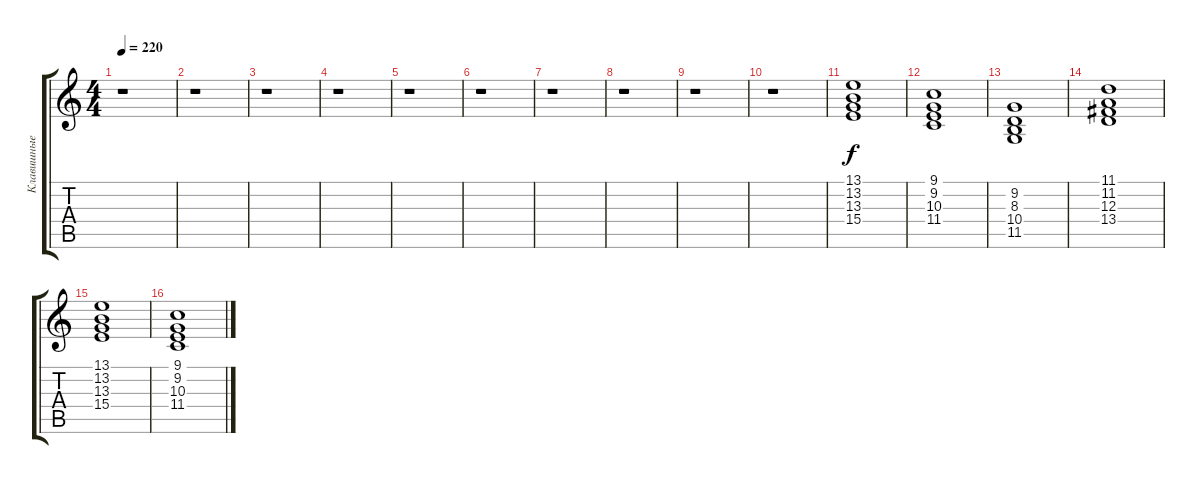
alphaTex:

\track ("Клавишные ( left )" "Клавишные ") {instrument stringensemble1}
\staff {score tabs}
\tuning (Eb4 Bb3 Gb3 Db3 Ab2 Eb2) {hide}
\ts (4 4)
\tempo 220
\clef g2
\ks c
r.1{dy f} |
r.1 |
r.1 |
r.1 |
r.1 |
r.1 |
r.1 |
r.1 |
r.1 |
r.1 |
(13.1 13.2 13.3 15.4).1 |
(9.1 9.2 10.3 11.4).1 |
(9.2 8.3 10.4 11.5).1 |
(11.1 11.2 12.3 13.4).1 |
(13.1 13.2 13.3 15.4).1 |
(9.1 9.2 10.3 11.4).1
